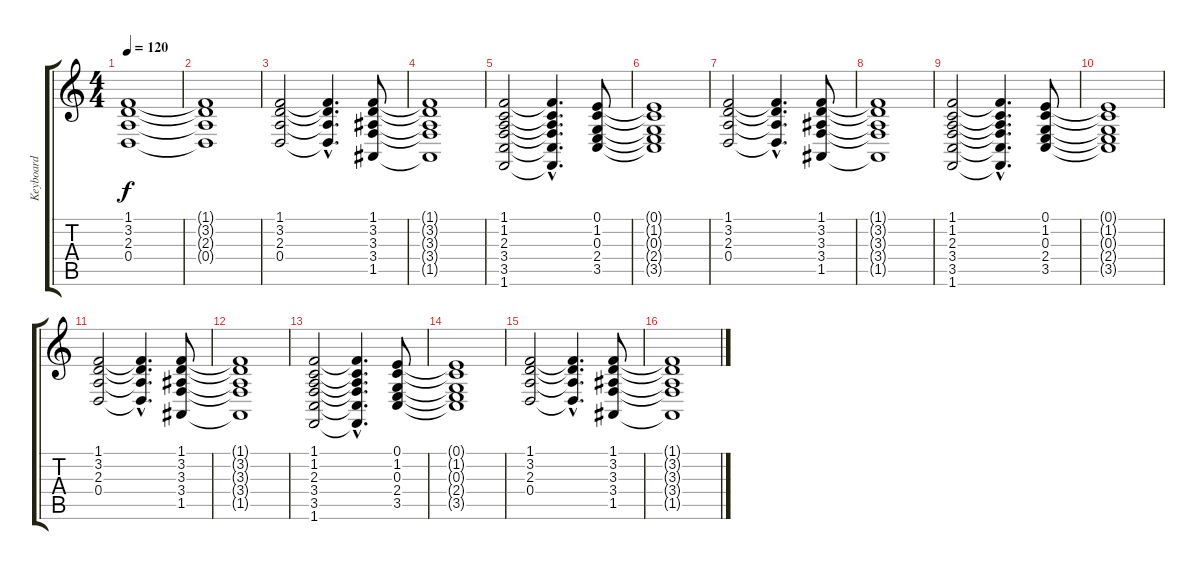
\track ("Keyboard" "Keyboard") {instrument synthstrings1}
\staff {score tabs}
\tuning (E4 B3 G3 D3 A2 E2) {hide}
\ts (4 4)
\tempo 120
\clef g2
\ks c
(1.1 3.2 2.3 0.4).1{dy f instrument stringensemble1} |
(1.1{t} 3.2{t} 2.3{t} 0.4{t}).1 |
(1.1 3.2 2.3 0.4).2 (1.1{hac t} 3.2{hac t} 2.3{hac t} 0.4{hac t}).4{d} (1.1 3.2 3.3 3.4 1.5).8 |
(1.1{t} 3.2{t} 3.3{t} 3.4{t} 1.5{t}).1 |
(1.1 1.2 2.3 3.4 3.5 1.6).2 (1.1{hac t} 1.2{hac t} 2.3{hac t} 3.4{hac t} 3.5{hac t} 1.6{hac t}).4{d} (0.1 1.2 0.3 2.4 3.5).8 |
(0.1{t} 1.2{t} 0.3{t} 2.4{t} 3.5{t}).1 |
(1.1 3.2 2.3 0.4).2 (1.1{hac t} 3.2{hac t} 2.3{hac t} 0.4{hac t}).4{d} (1.1 3.2 3.3 3.4 1.5).8 |
(1.1{t} 3.2{t} 3.3{t} 3.4{t} 1.5{t}).1 |
(1.1 1.2 2.3 3.4 3.5 1.6).2 (1.1{hac t} 1.2{hac t} 2.3{hac t} 3.4{hac t} 3.5{hac t} 1.6{hac t}).4{d} (0.1 1.2 0.3 2.4 3.5).8 |
(0.1{t} 1.2{t} 0.3{t} 2.4{t} 3.5{t}).1 |
(1.1 3.2 2.3 0.4).2 (1.1{hac t} 3.2{hac t} 2.3{hac t} 0.4{hac t}).4{d} (1.1 3.2 3.3 3.4 1.5).8 |
(1.1{t} 3.2{t} 3.3{t} 3.4{t} 1.5{t}).1 |
(1.1 1.2 2.3 3.4 3.5 1.6).2 (1.1{hac t} 1.2{hac t} 2.3{hac t} 3.4{hac t} 3.5{hac t} 1.6{hac t}).4{d} (0.1 1.2 0.3 2.4 3.5).8 |
(0.1{t} 1.2{t} 0.3{t} 2.4{t} 3.5{t}).1 |
(1.1 3.2 2.3 0.4).2 (1.1{hac t} 3.2{hac t} 2.3{hac t} 0.4{hac t}).4{d} (1.1 3.2 3.3 3.4 1.5).8 |
(1.1{t} 3.2{t} 3.3{t} 3.4{t} 1.5{t}).1
